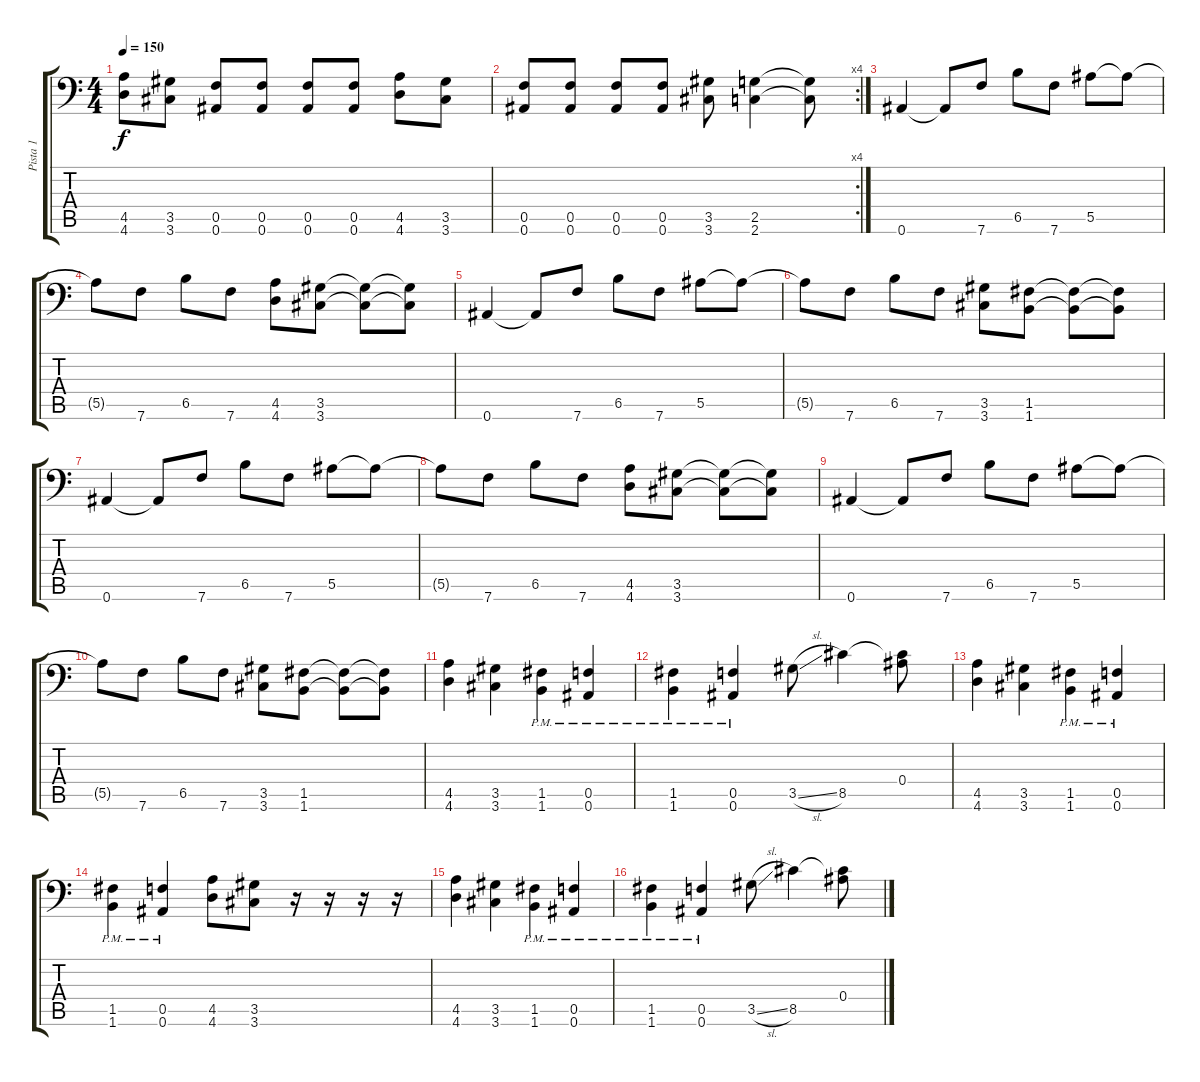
\track ("Pista 1" "Pista 1") {mute instrument distortionguitar}
\staff {score tabs}
\tuning (C4 G3 Eb3 Bb2 F2 Bb1) {hide}
\ts (4 4)
\tempo 150
\clef f4
\ks c
(4.5 4.6).8{dy f} (3.5 3.6).8 (0.5 0.6).8 (0.5 0.6).8 (0.5 0.6).8 (0.5 0.6).8 (4.5 4.6).8 (3.5 3.6).8 |
\rc 4
(0.5 0.6).8 (0.5 0.6).8 (0.5 0.6).8 (0.5 0.6).8 (3.5 3.6).8 (2.5 2.6).4 (2.5{t} 2.6{t}).8 |
0.6.4 0.6{t}.8 7.6.8 6.5.8 7.6.8 5.5.8 5.5{t}.8 |
5.5{t}.8 7.6.8 6.5.8 7.6.8 (4.5 4.6).8 (3.5 3.6).8 (3.5{t} 3.6{t}).8 (3.5{t} 3.6{t}).8 |
0.6.4 0.6{t}.8 7.6.8 6.5.8 7.6.8 5.5.8 5.5{t}.8 |
5.5{t}.8 7.6.8 6.5.8 7.6.8 (3.5 3.6).8 (1.5 1.6).8 (1.5{t} 1.6{t}).8 (1.5{t} 1.6{t}).8 |
0.6.4 0.6{t}.8 7.6.8 6.5.8 7.6.8 5.5.8 5.5{t}.8 |
5.5{t}.8 7.6.8 6.5.8 7.6.8 (4.5 4.6).8 (3.5 3.6).8 (3.5{t} 3.6{t}).8 (3.5{t} 3.6{t}).8 |
0.6.4 0.6{t}.8 7.6.8 6.5.8 7.6.8 5.5.8 5.5{t}.8 |
5.5{t}.8 7.6.8 6.5.8 7.6.8 (3.5 3.6).8 (1.5 1.6).8 (1.5{t} 1.6{t}).8 (1.5{t} 1.6{t}).8 |
(4.5 4.6).4 (3.5 3.6).4 (1.5{pm} 1.6{pm}).4 (0.5{pm} 0.6{pm}).4 |
(1.5{pm} 1.6{pm}).4 (0.5{pm} 0.6{pm}).4 3.5{sl}.8 8.5.4 (0.4 8.5{t}).8 |
(4.5 4.6).4 (3.5 3.6).4 (1.5{pm} 1.6{pm}).4 (0.5{pm} 0.6{pm}).4 |
(1.5{pm} 1.6{pm}).4 (0.5{pm} 0.6{pm}).4 (4.5 4.6).8 (3.5 3.6).8 r.16 r.16 r.16 r.16 |
(4.5 4.6).4 (3.5 3.6).4 (1.5{pm} 1.6{pm}).4 (0.5{pm} 0.6{pm}).4 |
(1.5{pm} 1.6{pm}).4 (0.5{pm} 0.6{pm}).4 3.5{sl}.8 8.5.4 (0.4 8.5{t}).8
